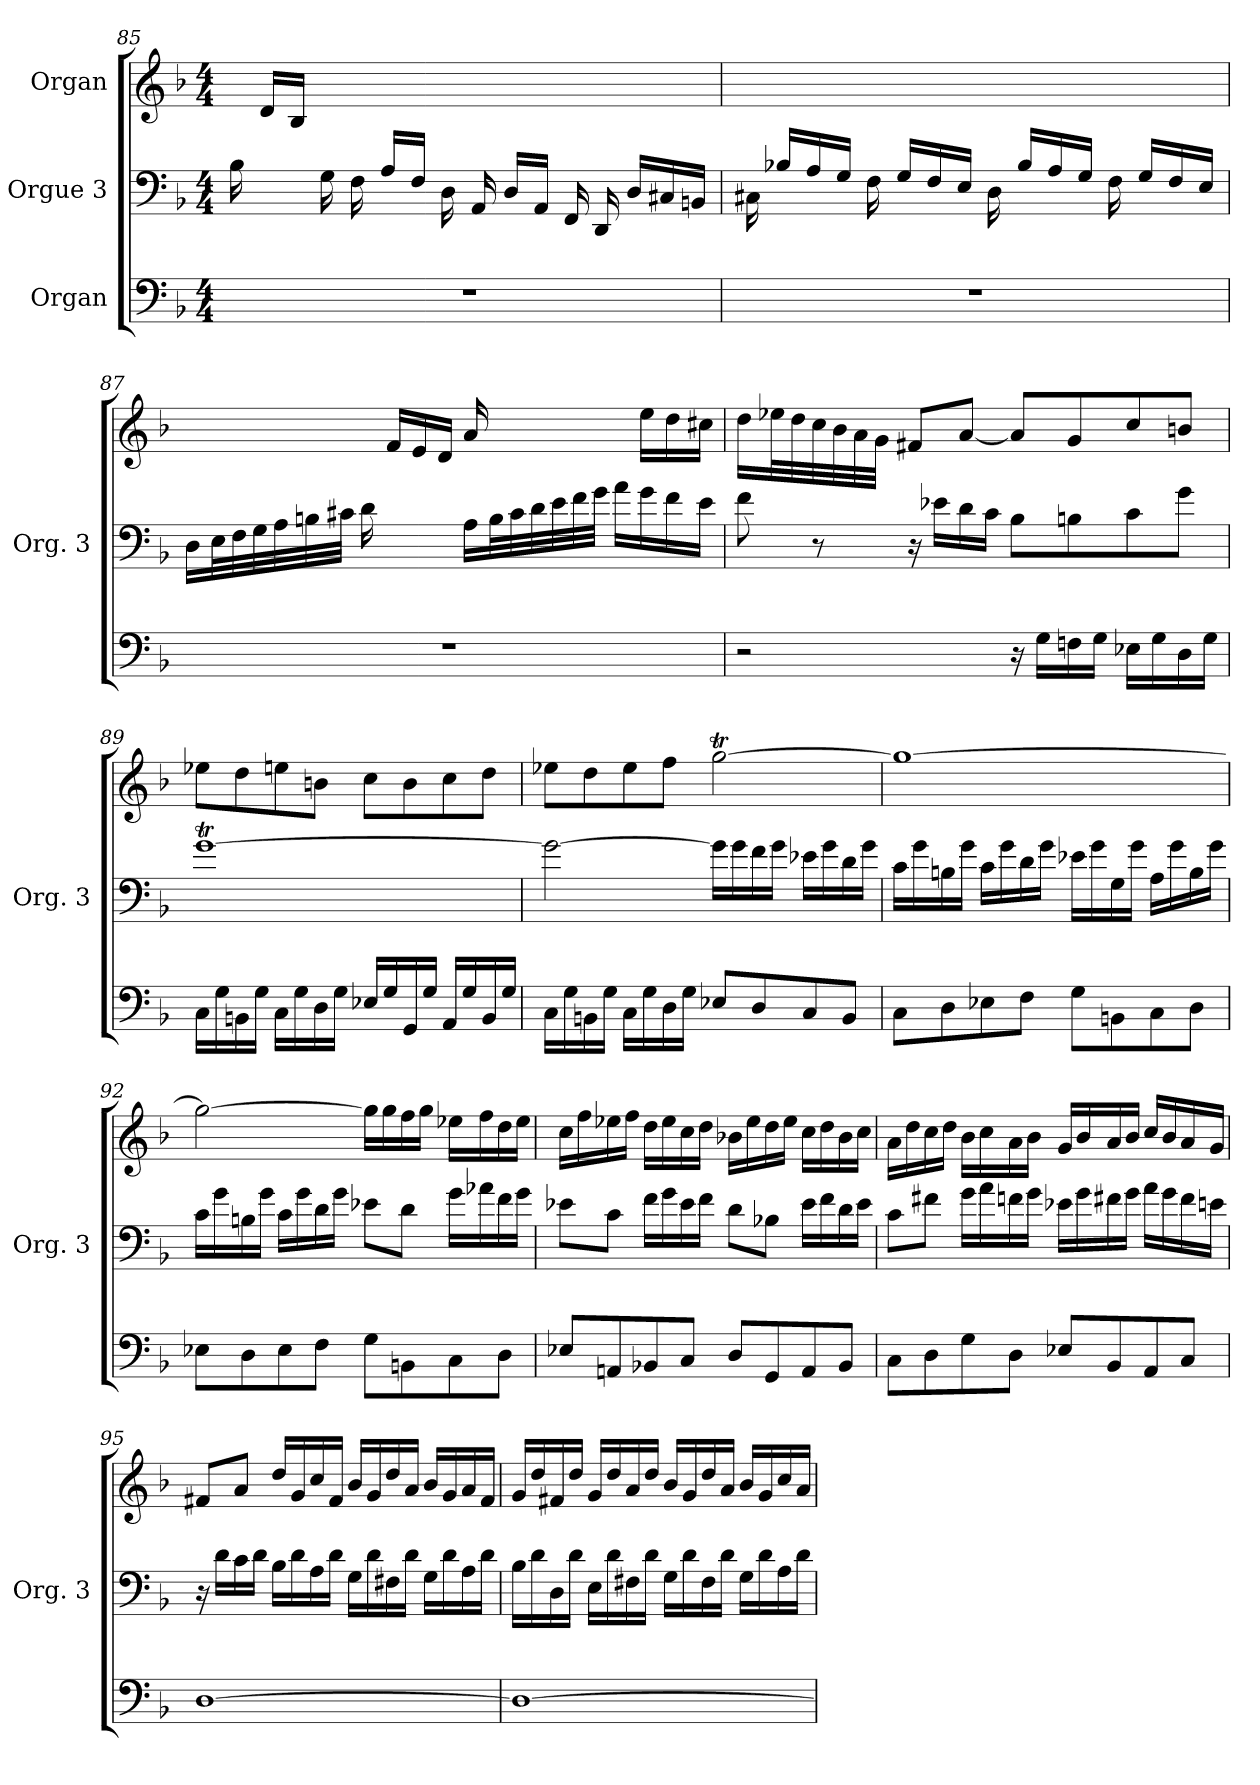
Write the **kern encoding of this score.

**kern	**kern	**kern
*part3	*part2	*part1
*staff3	*staff2	*staff1
*I"Organ	*I"Orgue 3	*I"Organ
*	*I'Org. 3	*
*clefF4	*clefF4	*clefG2
*k[b-]	*k[b-]	*k[b-]
*M4/4	*M4/4	*M4/4
=85	=85	=85
1r	16B-\	16ryy
.	16ryy	16d/LL
.	16ryy	16B-/JJ
.	16G\	16ryy
.	16F\	4ryy
.	16A/LL	.
.	16F/JJ	.
.	16D\	.
.	16AA/	2ryy
.	16D/LL	.
.	16AA/JJ	.
.	16FF/	.
.	16DD/	.
.	16D/LL	.
.	16C#X/	.
.	16BBn/JJ	.
=86	=86	=86
1r	16C#X\	1ryy
.	16B-X/LL	.
.	16A/	.
.	16G/JJ	.
.	16F\	.
.	16G/LL	.
.	16F/	.
.	16E/JJ	.
.	16D\	.
.	16B-/LL	.
.	16A/	.
.	16G/JJ	.
.	16F\	.
.	16G/LL	.
.	16F/	.
.	16E/JJ	.
=87	=87	=87
1r	16D\LL	4ryy
.	32E\L	.
.	32F\	.
.	32G\	.
.	32A\	.
.	32Bn\	.
.	32c#X\JJJ	.
.	16d\	16ryy
.	8.ryy	16f/LL
.	.	16e/
.	.	16d/JJ
.	16A\LL	16a/
.	32B\L	16ryy
.	32c#\	.
.	32d\	8ryy
.	32e\	.
.	32f\	.
.	32g\JJJ	.
.	16a\LL	16ryy
.	16g\	16ee\LL
.	16f\	16dd\
.	16e\JJ	16cc#X\JJ
=88	=88	=88
2r	8f\	16dd\LL
.	.	32ee-X\L
.	.	32dd\
.	8r	32cc\
.	.	32b-\
.	.	32a\
.	.	32g\JJJ
.	16r	8f#X/L
.	16e-X\LL	.
.	16d\	[8a/J
.	16c\JJ	.
16r	8B-\L	8a/L]
16G\LL	.	.
16Fn\	8Bn\	8g/
16G\JJ	.	.
16E-X\LL	8c\	8cc/
16G\	.	.
16D\	8g\J	8bn/J
16G\JJ	.	.
=89	=89	=89
16C\LL	[1gT	8ee-X\L
16G\	.	.
16BBn\	.	8dd\
16G\JJ	.	.
16C\LL	.	8een\
16G\	.	.
16D\	.	8bn\J
16G\JJ	.	.
16E-X/LL	.	8cc\L
16G/	.	.
16GG/	.	8b\
16G/JJ	.	.
16AA/LL	.	8cc\
16G/	.	.
16BB/	.	8dd\J
16G/JJ	.	.
=90	=90	=90
16C\LL	2gTTT\_	8ee-X\L
16G\	.	.
16BBn\	.	8dd\
16G\JJ	.	.
16C\LL	.	8ee-\
16G\	.	.
16D\	.	8ff\J
16G\JJ	.	.
8E-X/L	16g\LL]	[2ggT\
.	16g\	.
8D/	16f\	.
.	16g\JJ	.
8C/	16e-X\LL	.
.	16g\	.
8BB/J	16d\	.
.	16g\JJ	.
=91	=91	=91
8C\L	16c\LL	1gg_
.	16g\	.
8D\	16Bn\	.
.	16g\JJ	.
8E-X\	16c\LL	.
.	16g\	.
8F\J	16d\	.
.	16g\JJ	.
8G\L	16e-X\LL	.
.	16g\	.
8BBn\	16G\	.
.	16g\JJ	.
8C\	16A\LL	.
.	16g\	.
8D\J	16B\	.
.	16g\JJ	.
=92	=92	=92
8E-X\L	16c\LL	2ggTTT\_
.	16g\	.
8D\	16Bn\	.
.	16g\JJ	.
8E-\	16c\LL	.
.	16g\	.
8F\J	16d\	.
.	16g\JJ	.
8G\L	8e-X\L	16gg\LL]
.	.	16gg\
8BBn\	8d\J	16ff\
.	.	16gg\JJ
8C\	16g\LL	16ee-X\LL
.	16a-X\	16ff\
8D\J	16f\	16dd\
.	16g\JJ	16ee-\JJ
=93	=93	=93
8E-X/L	8e-X\L	16cc\LL
.	.	16ff\
8AAn/	8c\J	16ee-X\
.	.	16ff\JJ
8BB-X/	16f\LL	16dd\LL
.	16g\	16ee-\
8C/J	16e-\	16cc\
.	16f\JJ	16dd\JJ
8D/L	8d\L	16b-X\LL
.	.	16ee-\
8GG/	8B-X\J	16dd\
.	.	16ee-\JJ
8AA/	16e-\LL	16cc\LL
.	16f\	16dd\
8BB-/J	16d\	16b-\
.	16e-\JJ	16cc\JJ
=94	=94	=94
8C\L	8c\L	16a\LL
.	.	16dd\
8D\	8f#X\J	16cc\
.	.	16dd\JJ
8G\	16g\LL	16b-\LL
.	16a\	16cc\
8D\J	16fn\	16a\
.	16g\JJ	16b-\JJ
8E-X/L	16e-X\LL	16g/LL
.	16g\	16b-/
8BB-/	16f#X\	16a/
.	16g\JJ	16b-/JJ
8AA/	16a\LL	16cc/LL
.	16g\	16b-/
8C/J	16f#\	16a/
.	16en\JJ	16g/JJ
=95	=95	=95
[1D	16r	8f#X/L
.	16d\LL	.
.	16c\	8a/J
.	16d\JJ	.
.	16B-\LL	16dd/LL
.	16d\	16g/
.	16A\	16cc/
.	16d\JJ	16f#/JJ
.	16G\LL	16b-/LL
.	16d\	16g/
.	16F#X\	16dd/
.	16d\JJ	16a/JJ
.	16G\LL	16b-/LL
.	16d\	16g/
.	16A\	16a/
.	16d\JJ	16f#/JJ
=96	=96	=96
1D_	16B-\LL	16g/LL
.	16d\	16dd/
.	16D\	16f#X/
.	16d\JJ	16dd/JJ
.	16E\LL	16g/LL
.	16d\	16dd/
.	16F#X\	16a/
.	16d\JJ	16dd/JJ
.	16G\LL	16b-/LL
.	16d\	16g/
.	16F#\	16dd/
.	16d\JJ	16a/JJ
.	16G\LL	16b-/LL
.	16d\	16g/
.	16A\	16cc/
.	16d\JJ	16a/JJ
=	=	=
*-	*-	*-
